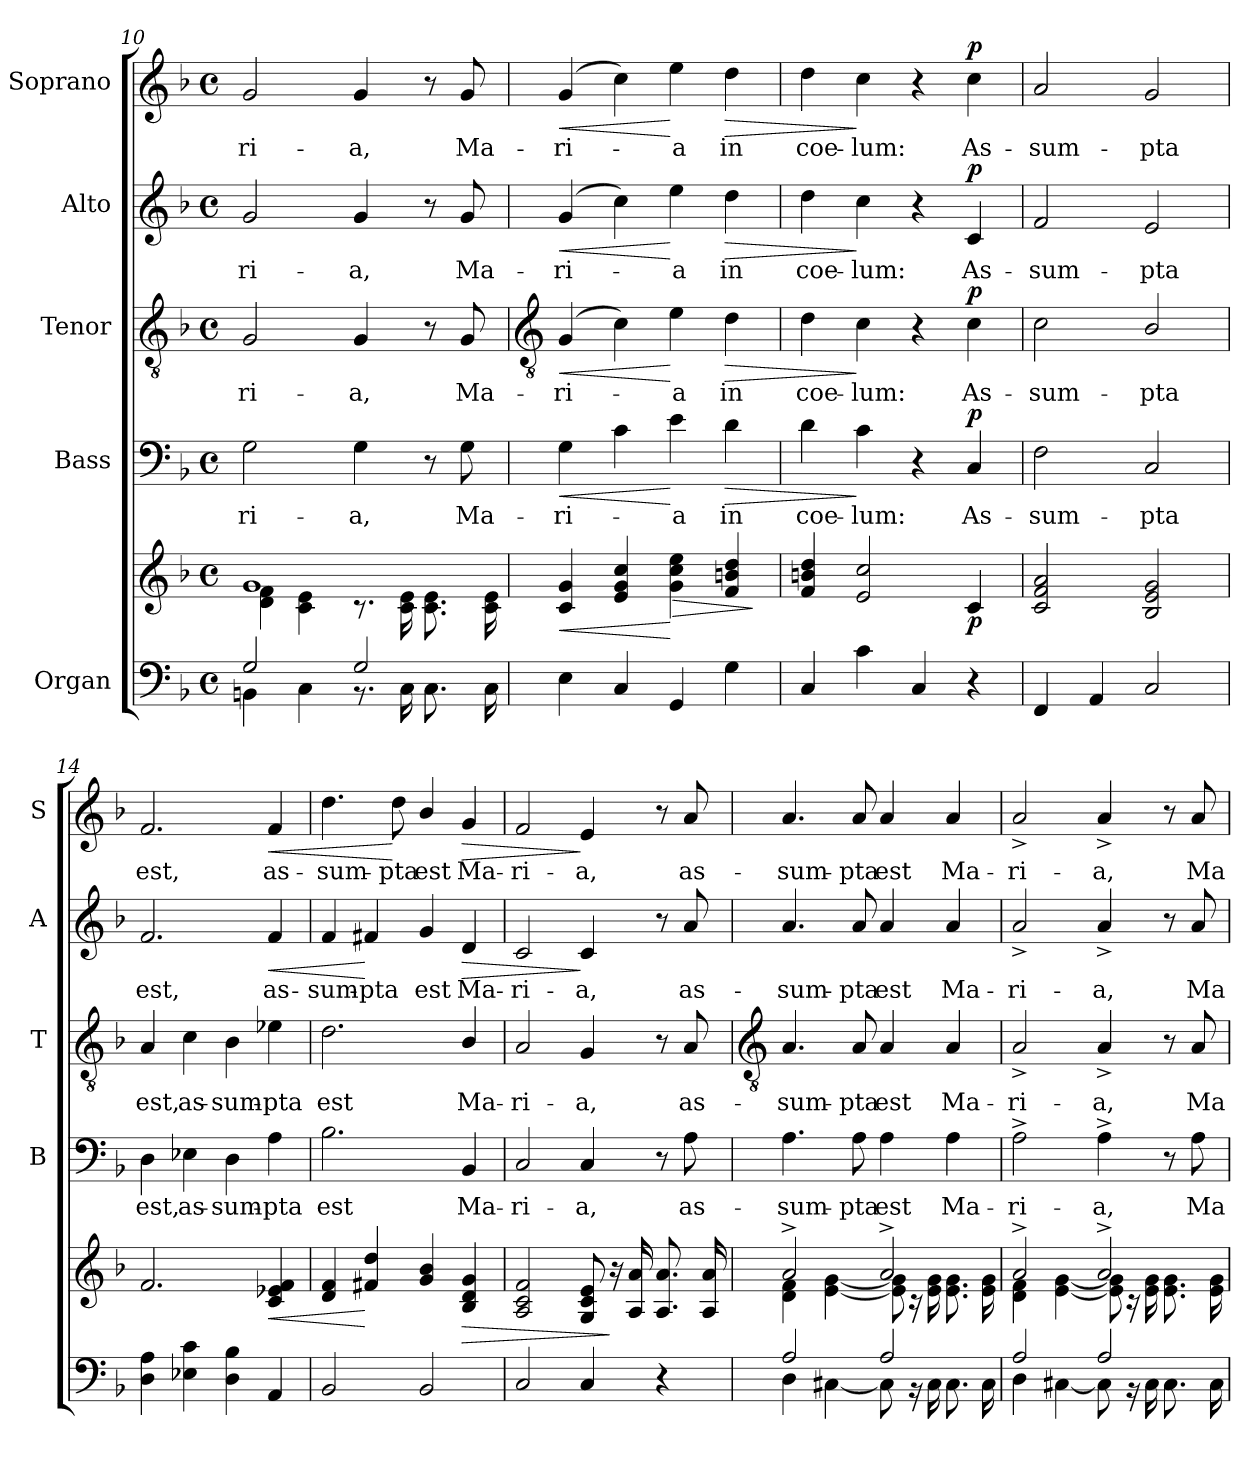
**kern	**kern	**dynam	**kern	**text	**dynam	**kern	**text	**dynam	**kern	**text	**dynam	**kern	**text	**dynam
*part5	*part5	*part5	*part4	*part4	*part4	*part3	*part3	*part3	*part2	*part2	*part2	*part1	*part1	*part1
*staff6	*staff5	*staff5/6	*staff4	*staff4	*staff4	*staff3	*staff3	*staff3	*staff2	*staff2	*staff2	*staff1	*staff1	*staff1
*I"Organ	*	*	*I"Bass	*	*	*I"Tenor	*	*	*I"Alto	*	*	*I"Soprano	*	*
*	*	*	*I'B	*	*	*I'T	*	*	*I'A	*	*	*I'S	*	*
*clefF4	*clefG2	*	*clefF4	*	*	*clefGv2	*	*	*clefG2	*	*	*clefG2	*	*
*k[b-]	*k[b-]	*	*k[b-]	*	*	*k[b-]	*	*	*k[b-]	*	*	*k[b-]	*	*
*F:	*F:	*	*F:	*	*	*F:	*	*	*F:	*	*	*F:	*	*
*M4/4	*M4/4	*	*M4/4	*	*	*M4/4	*	*	*M4/4	*	*	*M4/4	*	*
*met(c)	*met(c)	*	*met(c)	*	*	*met(c)	*	*	*met(c)	*	*	*met(c)	*	*
=10	=10	=10	=10	=10	=10	=10	=10	=10	=10	=10	=10	=10	=10	=10
*^	*^	*	*	*	*	*	*	*	*	*	*	*	*	*
!	!	!	!	!	!	!LO:LY:b	!	!	!LO:LY:b	!	!	!LO:LY:b	!	!	!LO:LY:b	!
2G/	4BBn\	1g/	4d\ 4f\	.	2G	-ri-	.	2G	-ri-	.	2g	-ri-	.	2g	-ri-	.
.	4C\	.	4c\ 4e\	.	.	.	.	.	.	.	.	.	.	.	.	.
!	!	!	!	!	!	!LO:LY:b	!	!	!LO:LY:b	!	!	!LO:LY:b	!	!	!LO:LY:b	!
2G/	8.r	.	8.r	.	4G	-a,	.	4G	-a,	.	4g	-a,	.	4g	-a,	.
.	16C\LL	.	16c\ 16e\LL	.	.	.	.	.	.	.	.	.	.	.	.	.
.	8.C\	.	8.c\ 8.e\	.	8r	.	.	8r	.	.	8r	.	.	8r	.	.
!	!	!	!	!	!	!LO:LY:b	!	!	!LO:LY:b	!	!	!LO:LY:b	!	!	!LO:LY:b	!
.	.	.	.	.	8G	Ma-	.	8G	Ma-	.	8g	Ma-	.	8g	Ma-	.
.	16C\J	.	16c\ 16e\J	.	.	.	.	.	.	.	.	.	.	.	.	.
*v	*v	*	*	*	*	*	*	*	*	*	*	*	*	*	*	*
*	*v	*v	*	*	*	*	*	*	*	*	*	*	*	*	*
!!LO:LB:g=z
=11	=11	=11	=11	=11	=11	=11	=11	=11	=11	=11	=11	=11	=11	=11
*	*	*	*	*	*	*clefGv2	*	*	*	*	*	*	*	*
*^	*^	*	*	*	*	*	*	*	*	*	*	*	*	*
!	!	!	!	!LO:HP:b	!	!LO:LY:b	!LO:HP:b	!	!LO:LY:b	!LO:HP:b	!	!LO:LY:b	!LO:HP:b	!	!LO:LY:b	!LO:HP:b
*v	*v	*	*	*	*	*	*	*	*	*	*	*	*	*	*	*
*	*v	*v	*	*	*	*	*	*	*	*	*	*	*	*	*
4E	4c 4g	<	4G	-ri-	<	(4G	-ri-	<	(4g	-ri-	<	(4g	-ri-	<
4C	4e 4g 4cc	.	4c	.	.	4c)	.	.	4cc)	.	.	4cc)	.	.
!	!	!LO:HP:n=1:b	!	!LO:LY:b	!	!	!LO:LY:b	!	!	!LO:LY:b	!	!	!LO:LY:b	!
4GG	4g 4cc 4ee	[ >	4e	a	[	4e	a	[	4ee	a	[	4ee	a	[
!	!	!	!	!LO:LY:b	!LO:HP:b	!	!LO:LY:b	!LO:HP:b	!	!LO:LY:b	!LO:HP:b	!	!LO:LY:b	!LO:HP:b
4G	4f 4bn 4dd	.	4d	in	>	4d	in	>	4dd	in	>	4dd	in	>
.	.	]	.	.	.	.	.	.	.	.	.	.	.	.
=12	=12	=12	=12	=12	=12	=12	=12	=12	=12	=12	=12	=12	=12	=12
!	!	!	!	!LO:LY:b	!	!	!LO:LY:b	!	!	!LO:LY:b	!	!	!LO:LY:b	!
4C	4f 4bn 4dd	.	4d	coe-	.	4d	coe-	.	4dd	coe-	.	4dd	coe-	.
!	!	!	!	!LO:LY:b	!	!	!LO:LY:b	!	!	!LO:LY:b	!	!	!LO:LY:b	!
4c	2e 2cc	.	4c	-lum:	]	4c	-lum:	]	4cc	-lum:	]	4cc	-lum:	]
4C	.	.	4r	.	.	4r	.	.	4r	.	.	4r	.	.
!	!	!LO:DY:b	!	!LO:LY:b	!LO:DY:b	!	!LO:LY:b	!LO:DY:b	!	!LO:LY:b	!LO:DY:b	!	!LO:LY:b	!LO:DY:b
4r	4c	p	4C	As-	p	4c	As-	p	4c	As-	p	4cc	As-	p
=13	=13	=13	=13	=13	=13	=13	=13	=13	=13	=13	=13	=13	=13	=13
!	!	!	!	!LO:LY:b	!	!	!LO:LY:b	!	!	!LO:LY:b	!	!	!LO:LY:b	!
4FF	2c 2f 2a	.	2F	-sum-	.	2c	-sum-	.	2f	-sum-	.	2a	-sum-	.
4AA	.	.	.	.	.	.	.	.	.	.	.	.	.	.
!	!	!	!	!LO:LY:b	!	!	!LO:LY:b	!	!	!LO:LY:b	!	!	!LO:LY:b	!
2C	2B- 2e 2g	.	2C	-pta	.	2B-/	-pta	.	2e	-pta	.	2g	-pta	.
=14	=14	=14	=14	=14	=14	=14	=14	=14	=14	=14	=14	=14	=14	=14
!	!	!	!	!LO:LY:b	!	!	!LO:LY:b	!	!	!LO:LY:b	!	!	!LO:LY:b	!
4D 4A	2.f	.	4D	est,	.	4A	est,	.	2.f	est,	.	2.f	est,	.
!	!	!	!	!LO:LY:b	!	!	!LO:LY:b	!	!	!	!	!	!	!
4E-X 4c	.	.	4E-X	as-	.	4c	as-	.	.	.	.	.	.	.
!	!	!	!	!LO:LY:b	!	!	!LO:LY:b	!	!	!	!	!	!	!
4D 4B-	.	.	4D	-sum-	.	4B-	-sum-	.	.	.	.	.	.	.
!	!	!LO:HP:b	!	!LO:LY:b	!	!	!LO:LY:b	!	!	!LO:LY:b	!LO:HP:b	!	!LO:LY:b	!LO:HP:b
4AA	4c 4e-X 4f	<	4A	-pta	.	4e-X	-pta	.	4f	as-	<	4f	as-	<
=15	=15	=15	=15	=15	=15	=15	=15	=15	=15	=15	=15	=15	=15	=15
!	!	!	!	!LO:LY:b	!	!	!LO:LY:b	!	!	!LO:LY:b	!	!	!LO:LY:b	!
2BB-	4d 4f	.	2.B-	est	.	2.d	est	.	4f	-sum-	.	4.dd	-sum-	.
!	!	!	!	!	!	!	!	!	!	!LO:LY:b	!	!	!	!
.	4f#X 4dd	[	.	.	.	.	.	.	4f#X	-pta	[	.	.	.
!	!	!	!	!	!	!	!	!	!	!	!	!	!LO:LY:b	!
.	.	.	.	.	.	.	.	.	.	.	.	8dd	-pta	[
!	!	!	!	!	!	!	!	!	!	!LO:LY:b	!	!	!LO:LY:b	!
2BB-	4g 4b-	.	.	.	.	.	.	.	4g	est	.	4b-/	est	.
!	!	!LO:HP:b	!	!LO:LY:b	!	!	!LO:LY:b	!	!	!LO:LY:b	!LO:HP:b	!	!LO:LY:b	!LO:HP:b
.	4B- 4d 4g	>	4BB-	Ma-	.	4B-/	Ma-	.	4d	Ma-	>	4g	Ma-	>
=16	=16	=16	=16	=16	=16	=16	=16	=16	=16	=16	=16	=16	=16	=16
!	!	!	!	!LO:LY:b	!	!	!LO:LY:b	!	!	!LO:LY:b	!	!	!LO:LY:b	!
2C/	2A 2c 2f	.	2C	-ri-	.	2A	-ri-	.	2c	-ri-	.	2f	-ri-	.
!	!	!	!	!LO:LY:b	!	!	!LO:LY:b	!	!	!LO:LY:b	!	!	!LO:LY:b	!
4C/	8G 8c 8e	.	4C	-a,	.	4G	-a,	.	4c	-a,	]	4e	-a,	]
.	16r	]	.	.	.	.	.	.	.	.	.	.	.	.
.	16A 16aLL	.	.	.	.	.	.	.	.	.	.	.	.	.
4r	8.A 8.a	.	8r	.	.	8r	.	.	8r	.	.	8r	.	.
!	!	!	!	!LO:LY:b	!	!	!LO:LY:b	!	!	!LO:LY:b	!	!	!LO:LY:b	!
.	.	.	8A	as-	.	8A	as-	.	8a	as-	.	8a	as-	.
.	16A 16aJ	.	.	.	.	.	.	.	.	.	.	.	.	.
!!LO:LB:g=z
=17	=17	=17	=17	=17	=17	=17	=17	=17	=17	=17	=17	=17	=17	=17
*	*	*	*	*	*	*clefGv2	*	*	*	*	*	*	*	*
*^	*^	*	*	*	*	*	*	*	*	*	*	*	*	*
!	!	!	!	!	!	!LO:LY:b	!	!	!LO:LY:b	!	!	!LO:LY:b	!	!	!LO:LY:b	!
2A/	4D\	2a^/	4d\ 4f\	.	4.A	-sum-	.	4.A	-sum-	.	4.a	-sum-	.	4.a	-sum-	.
.	[4C#X\	.	[4e\ [4g\	.	.	.	.	.	.	.	.	.	.	.	.	.
!	!	!	!	!	!	!LO:LY:b	!	!	!LO:LY:b	!	!	!LO:LY:b	!	!	!LO:LY:b	!
.	.	.	.	.	8A	-pta	.	8A	-pta	.	8a	-pta	.	8a	-pta	.
!	!	!	!	!	!	!LO:LY:b	!	!	!LO:LY:b	!	!	!LO:LY:b	!	!	!LO:LY:b	!
2A/	8C#\]	2a^/	8e\] 8g\]	.	4A	est	.	4A	est	.	4a	est	.	4a	est	.
.	16r	.	16r	.	.	.	.	.	.	.	.	.	.	.	.	.
.	16C#\LL	.	16e\ 16g\LL	.	.	.	.	.	.	.	.	.	.	.	.	.
!	!	!	!	!	!	!LO:LY:b	!	!	!LO:LY:b	!	!	!LO:LY:b	!	!	!LO:LY:b	!
.	8.C#\	.	8.e\ 8.g\	.	4A	Ma-	.	4A	Ma-	.	4a	Ma-	.	4a	Ma-	.
.	16C#\J	.	16e\ 16g\J	.	.	.	.	.	.	.	.	.	.	.	.	.
=18	=18	=18	=18	=18	=18	=18	=18	=18	=18	=18	=18	=18	=18	=18	=18	=18
!	!	!	!	!	!	!LO:LY:b	!	!	!LO:LY:b	!	!	!LO:LY:b	!	!	!LO:LY:b	!
2A/	4D\	2a^/	4d\ 4f\	.	2A^	-ri-	.	2A^	-ri-	.	2a^	-ri-	.	2a^	-ri-	.
.	[4C#X\	.	[4e\ [4g\	.	.	.	.	.	.	.	.	.	.	.	.	.
!	!	!	!	!	!	!LO:LY:b	!	!	!LO:LY:b	!	!	!LO:LY:b	!	!	!LO:LY:b	!
2A/	8C#\]	2a^/	8e\] 8g\]	.	4A^	-a,	.	4A^	-a,	.	4a^	-a,	.	4a^	-a,	.
.	16r	.	16r	.	.	.	.	.	.	.	.	.	.	.	.	.
.	16C#\LL	.	16e\ 16g\LL	.	.	.	.	.	.	.	.	.	.	.	.	.
.	8.C#\	.	8.e\ 8.g\	.	8r	.	.	8r	.	.	8r	.	.	8r	.	.
!	!	!	!	!	!	!LO:LY:b	!	!	!LO:LY:b	!	!	!LO:LY:b	!	!	!LO:LY:b	!
.	.	.	.	.	8A	Ma-	.	8A	Ma-	.	8a	Ma-	.	8a	Ma-	.
.	16C#\J	.	16e\ 16g\J	.	.	.	.	.	.	.	.	.	.	.	.	.
*v	*v	*	*	*	*	*	*	*	*	*	*	*	*	*	*	*
*	*v	*v	*	*	*	*	*	*	*	*	*	*	*	*	*
=	=	=	=	=	=	=	=	=	=	=	=	=	=	=
*-	*-	*-	*-	*-	*-	*-	*-	*-	*-	*-	*-	*-	*-	*-
